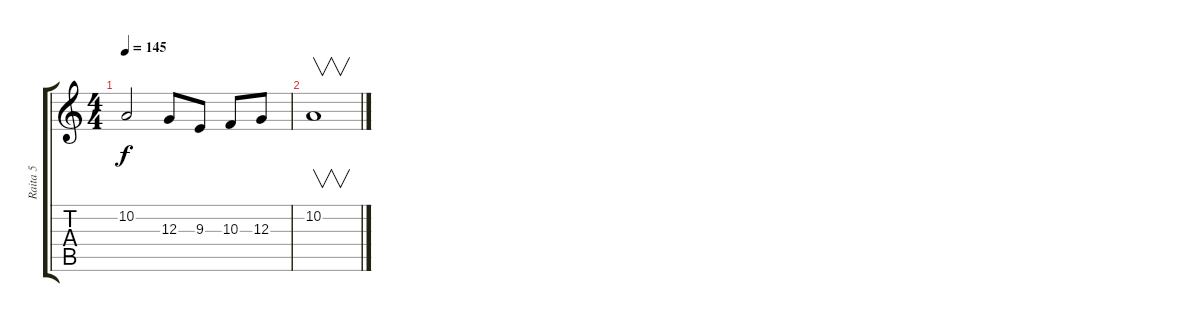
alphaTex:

\track ("Raita 5" "Raita 5") {instrument synthbrass1}
\staff {score tabs}
\tuning (E4 B3 G3 D3 A2 E2) {hide}
\ts (4 4)
\tempo 145
\clef g2
\ks c
10.2.2{dy f} 12.3.8 9.3.8 10.3.8 12.3.8 |
10.2.1{v}
